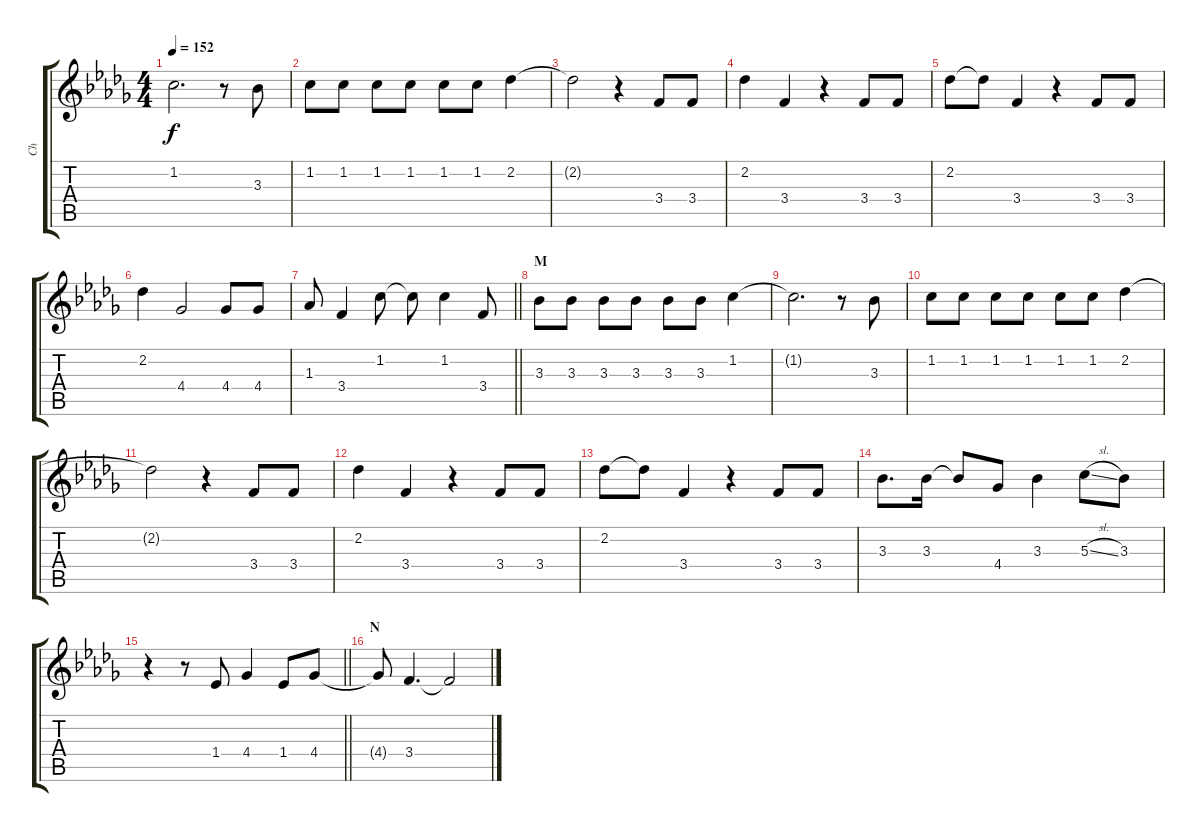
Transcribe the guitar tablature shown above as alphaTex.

\track ("Ch" "Ch") {instrument contrabass}
\staff {score tabs}
\tuning (E4 B3 G3 D3 A2 E2) {hide}
\ts (4 4)
\tempo 152
\clef g2
\ks db
1.2{t}.2{d dy f} r.8 3.3.8 |
1.2.8 1.2.8 1.2.8 1.2.8 1.2.8 1.2.8 2.2.4 |
2.2{t}.2 r.4 3.4.8 3.4.8 |
2.2.4 3.4.4 r.4 3.4.8 3.4.8 |
2.2.8 2.2{t}.8 3.4.4 r.4 3.4.8 3.4.8 |
2.2.4 4.4.2 4.4.8 4.4.8 |
\barLineRight lightlight
1.3.8 3.4.4 1.2.8 1.2{t}.8 1.2.4 3.4.8 |
\section ("" "M")
3.3.8 3.3.8 3.3.8 3.3.8 3.3.8 3.3.8 1.2.4 |
1.2{t}.2{d} r.8 3.3.8 |
1.2.8 1.2.8 1.2.8 1.2.8 1.2.8 1.2.8 2.2.4 |
2.2{t}.2 r.4 3.4.8 3.4.8 |
2.2.4 3.4.4 r.4 3.4.8 3.4.8 |
2.2.8 2.2{t}.8 3.4.4 r.4 3.4.8 3.4.8 |
3.3.8{d} 3.3.16 3.3{t}.8 4.4.8 3.3.4 5.3{sl}.8 3.3.8 |
\barLineRight lightlight
r.4 r.8 1.4.8 4.4.4 1.4.8 4.4.8 |
\section ("" "N")
4.4{t}.8 3.4.4{d} 3.4{t}.2
